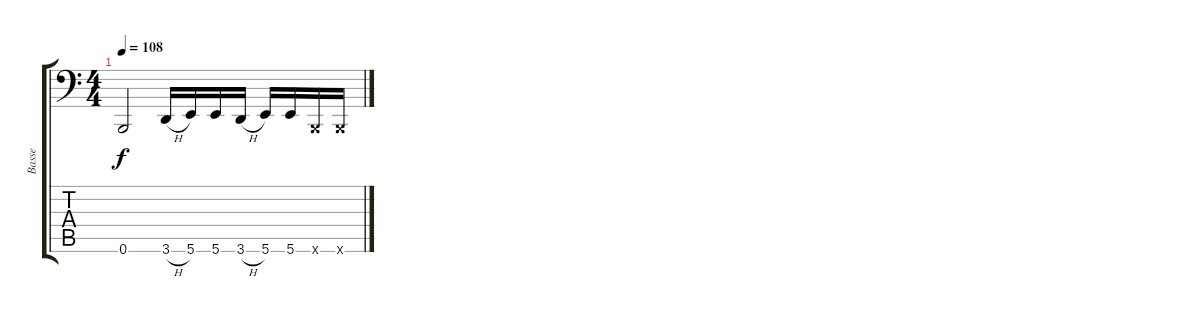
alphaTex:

\track ("Basse" "Basse") {instrument electricbasspick}
\staff {score tabs}
\tuning (B2 Gb2 D2 A1 E1 B0) {hide}
\ts (4 4)
\tempo 108
\clef f4
\ks c
0.6{t}.2{dy f} 3.6{h}.16 5.6.16 5.6.16 3.6{h}.16 5.6.16 5.6.16 0.6{x}.16 0.6{x}.16
